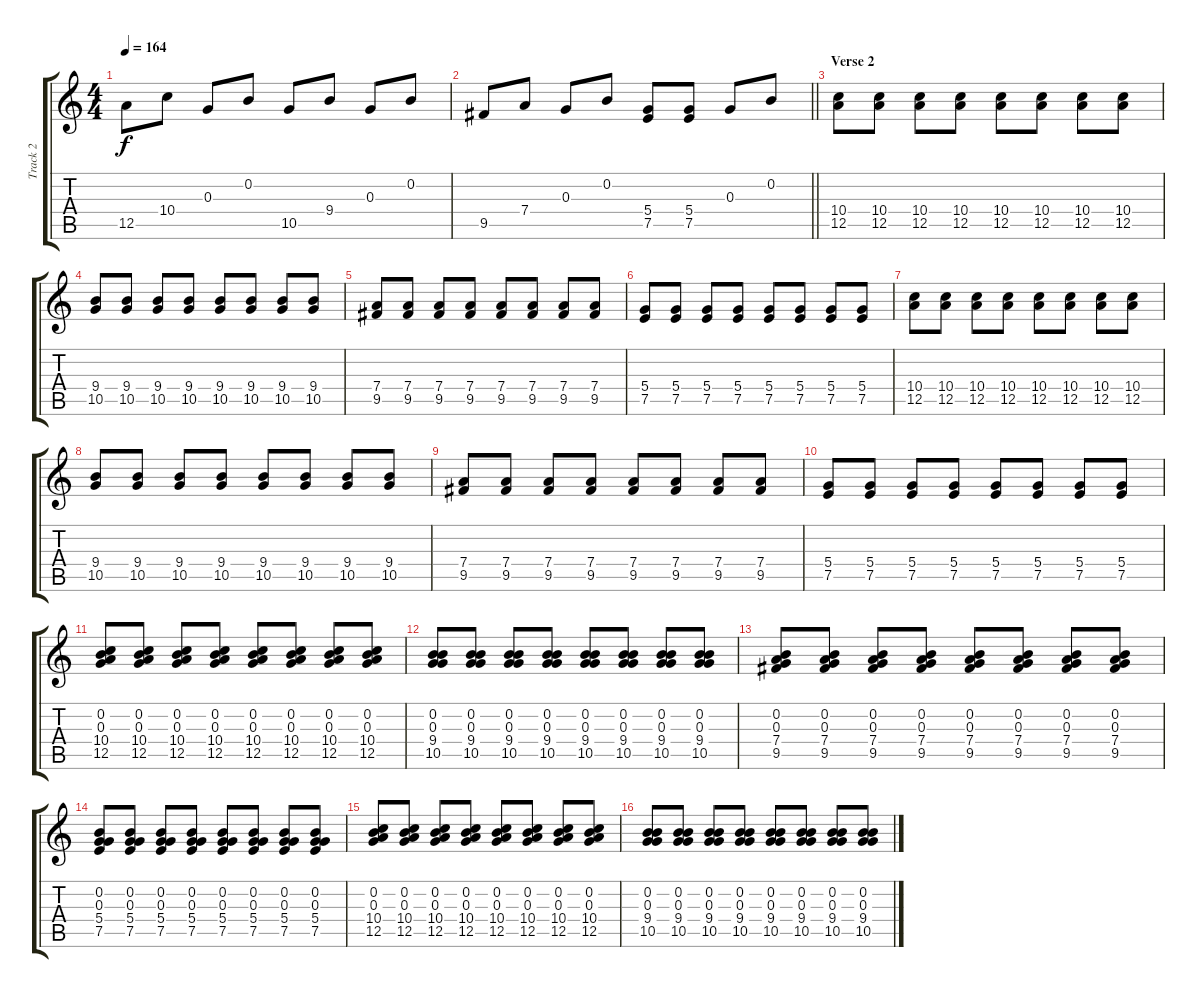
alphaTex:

\track ("Track 2" "Track 2") {instrument electricguitarclean}
\staff {score tabs}
\tuning (E4 B3 G3 D3 A2 E2) {hide}
\ts (4 4)
\tempo 164
\clef g2
\ks c
12.5.8{dy f} 10.4.8 0.3.8 0.2.8 10.5.8 9.4.8 0.3.8 0.2.8 |
\barLineRight lightlight
9.5.8 7.4.8 0.3.8 0.2.8 (5.4 7.5).8 (5.4 7.5).8 0.3.8 0.2.8 |
\section ("" "Verse 2")
(10.4 12.5).8 (10.4 12.5).8 (10.4 12.5).8 (10.4 12.5).8 (10.4 12.5).8 (10.4 12.5).8 (10.4 12.5).8 (10.4 12.5).8 |
(9.4 10.5).8 (9.4 10.5).8 (9.4 10.5).8 (9.4 10.5).8 (9.4 10.5).8 (9.4 10.5).8 (9.4 10.5).8 (9.4 10.5).8 |
(7.4 9.5).8 (7.4 9.5).8 (7.4 9.5).8 (7.4 9.5).8 (7.4 9.5).8 (7.4 9.5).8 (7.4 9.5).8 (7.4 9.5).8 |
(5.4 7.5).8 (5.4 7.5).8 (5.4 7.5).8 (5.4 7.5).8 (5.4 7.5).8 (5.4 7.5).8 (5.4 7.5).8 (5.4 7.5).8 |
(10.4 12.5).8 (10.4 12.5).8 (10.4 12.5).8 (10.4 12.5).8 (10.4 12.5).8 (10.4 12.5).8 (10.4 12.5).8 (10.4 12.5).8 |
(9.4 10.5).8 (9.4 10.5).8 (9.4 10.5).8 (9.4 10.5).8 (9.4 10.5).8 (9.4 10.5).8 (9.4 10.5).8 (9.4 10.5).8 |
(7.4 9.5).8 (7.4 9.5).8 (7.4 9.5).8 (7.4 9.5).8 (7.4 9.5).8 (7.4 9.5).8 (7.4 9.5).8 (7.4 9.5).8 |
(5.4 7.5).8 (5.4 7.5).8 (5.4 7.5).8 (5.4 7.5).8 (5.4 7.5).8 (5.4 7.5).8 (5.4 7.5).8 (5.4 7.5).8 |
(0.2 0.3 10.4 12.5).8 (0.2 0.3 10.4 12.5).8 (0.2 0.3 10.4 12.5).8 (0.2 0.3 10.4 12.5).8 (0.2 0.3 10.4 12.5).8 (0.2 0.3 10.4 12.5).8 (0.2 0.3 10.4 12.5).8 (0.2 0.3 10.4 12.5).8 |
(0.2 0.3 9.4 10.5).8 (0.2 0.3 9.4 10.5).8 (0.2 0.3 9.4 10.5).8 (0.2 0.3 9.4 10.5).8 (0.2 0.3 9.4 10.5).8 (0.2 0.3 9.4 10.5).8 (0.2 0.3 9.4 10.5).8 (0.2 0.3 9.4 10.5).8 |
(0.2 0.3 7.4 9.5).8 (0.2 0.3 7.4 9.5).8 (0.2 0.3 7.4 9.5).8 (0.2 0.3 7.4 9.5).8 (0.2 0.3 7.4 9.5).8 (0.2 0.3 7.4 9.5).8 (0.2 0.3 7.4 9.5).8 (0.2 0.3 7.4 9.5).8 |
(0.2 0.3 5.4 7.5).8 (0.2 0.3 5.4 7.5).8 (0.2 0.3 5.4 7.5).8 (0.2 0.3 5.4 7.5).8 (0.2 0.3 5.4 7.5).8 (0.2 0.3 5.4 7.5).8 (0.2 0.3 5.4 7.5).8 (0.2 0.3 5.4 7.5).8 |
(0.2 0.3 10.4 12.5).8 (0.2 0.3 10.4 12.5).8 (0.2 0.3 10.4 12.5).8 (0.2 0.3 10.4 12.5).8 (0.2 0.3 10.4 12.5).8 (0.2 0.3 10.4 12.5).8 (0.2 0.3 10.4 12.5).8 (0.2 0.3 10.4 12.5).8 |
(0.2 0.3 9.4 10.5).8 (0.2 0.3 9.4 10.5).8 (0.2 0.3 9.4 10.5).8 (0.2 0.3 9.4 10.5).8 (0.2 0.3 9.4 10.5).8 (0.2 0.3 9.4 10.5).8 (0.2 0.3 9.4 10.5).8 (0.2 0.3 9.4 10.5).8
